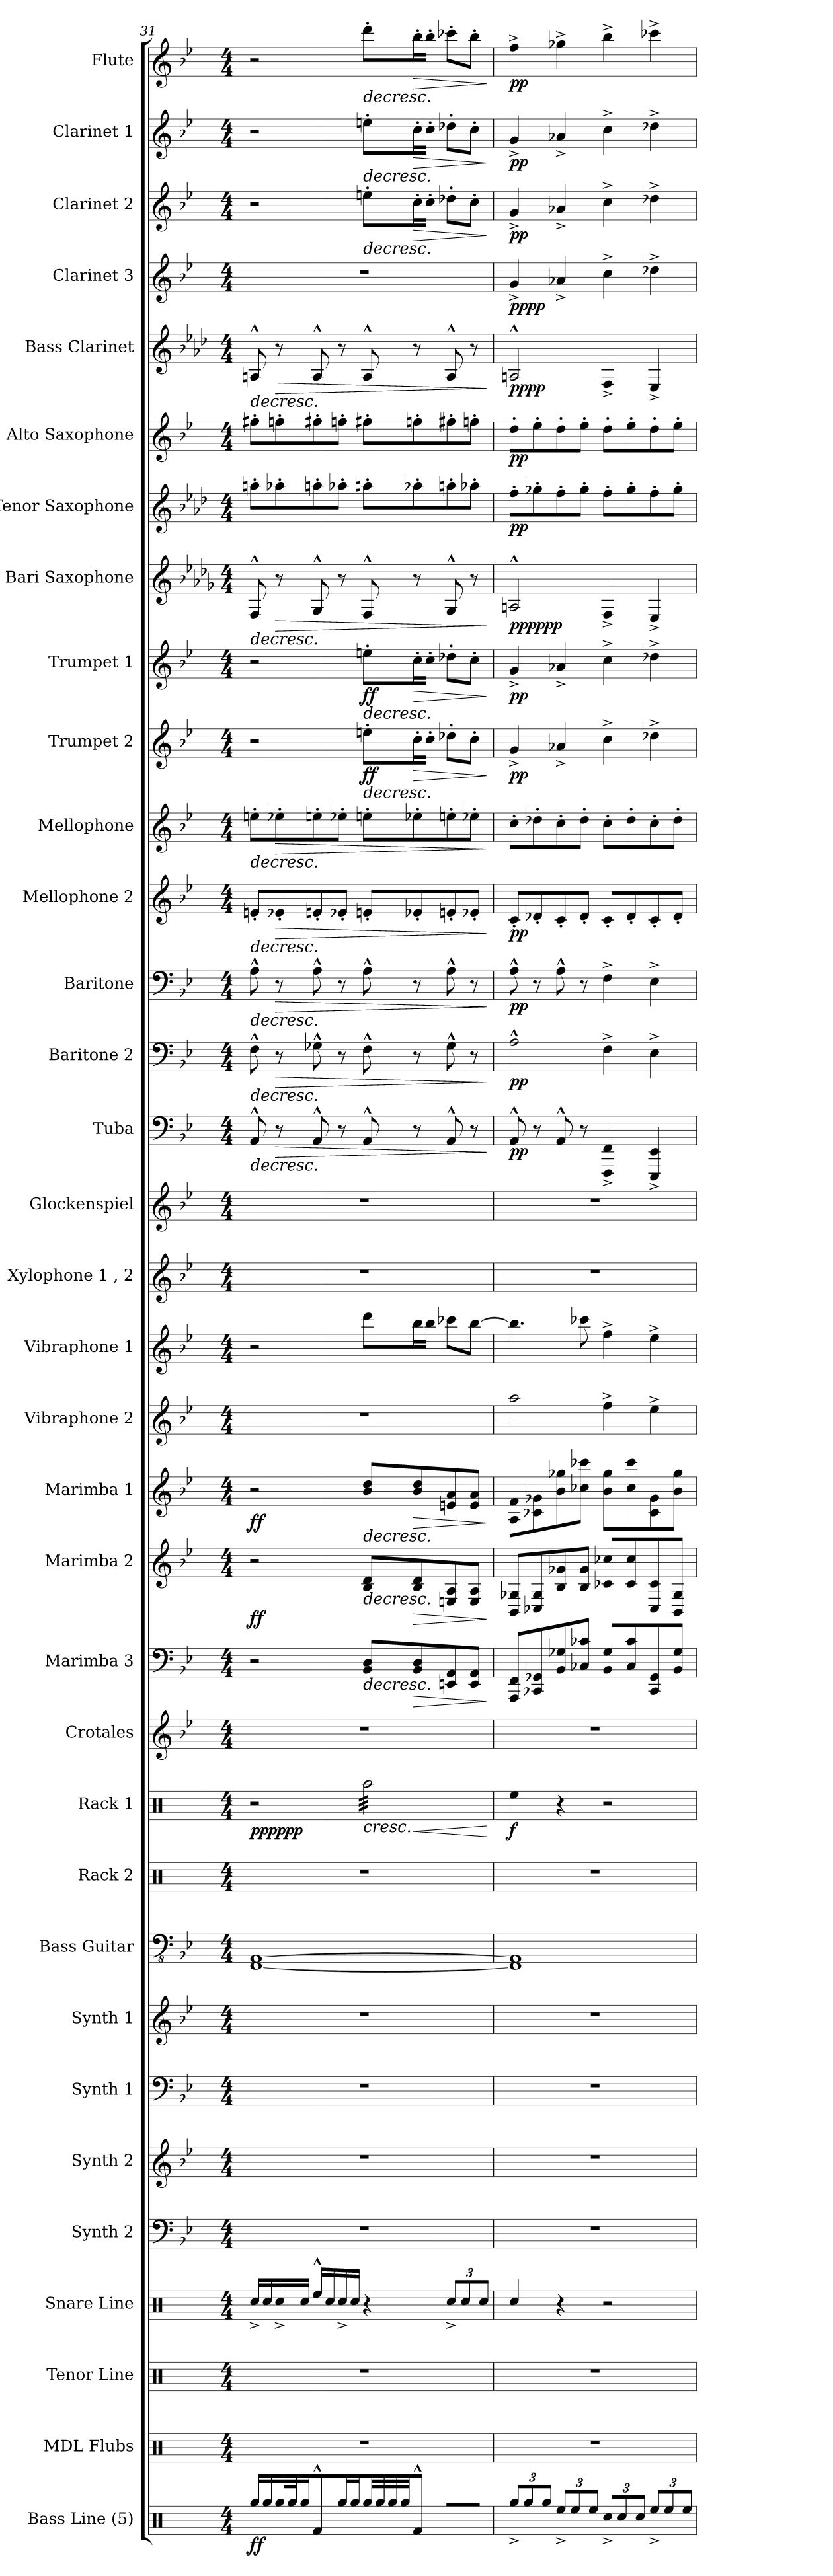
**kern	**dynam	**kern	**kern	**kern	**kern	**kern	**kern	**kern	**kern	**kern	**kern	**dynam	**kern	**kern	**dynam	**kern	**dynam	**kern	**dynam	**kern	**kern	**kern	**kern	**kern	**dynam	**kern	**dynam	**kern	**dynam	**kern	**dynam	**kern	**dynam	**kern	**dynam	**kern	**dynam	**kern	**dynam	**kern	**dynam	**kern	**dynam	**kern	**dynam	**kern	**dynam	**kern	**dynam	**kern	**dynam	**kern	**dynam
*part34	*part34	*part33	*part32	*part31	*part30	*part29	*part28	*part27	*part26	*part25	*part24	*part24	*part23	*part22	*part22	*part21	*part21	*part20	*part20	*part19	*part18	*part17	*part16	*part15	*part15	*part14	*part14	*part13	*part13	*part12	*part12	*part11	*part11	*part10	*part10	*part9	*part9	*part8	*part8	*part7	*part7	*part6	*part6	*part5	*part5	*part4	*part4	*part3	*part3	*part2	*part2	*part1	*part1
*staff34	*staff34	*staff33	*staff32	*staff31	*staff30	*staff29	*staff28	*staff27	*staff26	*staff25	*staff24	*staff24	*staff23	*staff22	*staff22	*staff21	*staff21	*staff20	*staff20	*staff19	*staff18	*staff17	*staff16	*staff15	*staff15	*staff14	*staff14	*staff13	*staff13	*staff12	*staff12	*staff11	*staff11	*staff10	*staff10	*staff9	*staff9	*staff8	*staff8	*staff7	*staff7	*staff6	*staff6	*staff5	*staff5	*staff4	*staff4	*staff3	*staff3	*staff2	*staff2	*staff1	*staff1
*I"Bass Line (5)	*	*I"MDL Flubs	*I"Tenor Line	*I"Snare Line	*I"Synth 2	*I"Synth 2	*I"Synth 1	*I"Synth 1	*I"Bass Guitar	*I"Rack 2	*I"Rack 1	*	*I"Crotales	*I"Marimba 3	*	*I"Marimba 2	*	*I"Marimba 1	*	*I"Vibraphone 2	*I"Vibraphone 1	*I"Xylophone 1 , 2	*I"Glockenspiel	*I"Tuba	*	*I"Baritone 2	*	*I"Baritone	*	*I"Mellophone 2	*	*I"Mellophone	*	*I"Trumpet 2	*	*I"Trumpet 1	*	*I"Bari Saxophone	*	*I"Tenor Saxophone	*	*I"Alto Saxophone	*	*I"Bass Clarinet	*	*I"Clarinet 3	*	*I"Clarinet 2	*	*I"Clarinet 1	*	*I"Flute	*
*I'B. L.	*	*I'FB.	*I'TN. L.	*I'SN. L.	*	*	*I'Synth.	*I'Synth.	*I'B. Guit.	*	*	*	*I'Cro.	*I'Mrm.	*	*I'Mrm. 2	*	*I'Mrm. 1	*	*I'Vibe 2	*I'Vibe 1	*I'Xyl.	*I'Glk.	*I'Tba.	*	*	*	*I'Bar.	*	*I'Mph.	*	*I'Mph.	*	*I'Tpt. 2,3	*	*I'Tpt. 1	*	*I'Bar. Sax.	*	*I'T. Sax.	*	*I'A. Sax.	*	*I'B. Cl.	*	*	*	*I'Cl. 2,3	*	*I'Cl. 1	*	*I'Fl.	*
*clefX	*	*clefX	*clefX	*clefX	*clefF4	*clefG2	*clefF4	*clefG2	*clefFv4	*clefX	*clefX	*	*clefG2	*clefF4	*	*clefG2	*	*clefG2	*	*clefG2	*clefG2	*clefG2	*clefG2	*clefF4	*	*clefF4	*	*clefF4	*	*clefG2	*	*clefG2	*	*clefG2	*	*clefG2	*	*clefG2	*	*clefG2	*	*clefG2	*	*clefG2	*	*clefG2	*	*clefG2	*	*clefG2	*	*clefG2	*
*	*	*	*	*	*	*	*	*	*	*	*	*	*ITrd-14c-24	*	*	*	*	*	*	*	*	*ITrd-7c-12	*ITrd-14c-24	*	*	*	*	*	*	*ITrd4c7	*	*ITrd4c7	*	*ITrd1c2	*	*ITrd1c2	*	*ITrd12c21	*	*ITrd8c14	*	*ITrd5c9	*	*ITrd8c14	*	*ITrd1c2	*	*ITrd1c2	*	*ITrd1c2	*	*	*
*k[]	*	*k[]	*k[]	*k[]	*k[b-e-]	*k[b-e-]	*k[b-e-]	*k[b-e-]	*k[b-e-]	*k[]	*k[]	*	*k[b-e-]	*k[b-e-]	*	*k[b-e-]	*	*k[b-e-]	*	*k[b-e-]	*k[b-e-]	*k[b-e-]	*k[b-e-]	*k[b-e-]	*	*k[b-e-]	*	*k[b-e-]	*	*k[b-e-a-]	*	*k[b-e-a-]	*	*k[b-e-a-d-]	*	*k[b-e-a-d-]	*	*k[b-e-a-d-g-]	*	*k[b-e-a-d-]	*	*k[b-e-a-d-g-]	*	*k[b-e-a-d-]	*	*k[b-e-a-d-]	*	*k[b-e-a-d-]	*	*k[b-e-a-d-]	*	*k[b-e-]	*
*M4/4	*	*M4/4	*M4/4	*M4/4	*M4/4	*M4/4	*M4/4	*M4/4	*M4/4	*M4/4	*M4/4	*	*M4/4	*M4/4	*	*M4/4	*	*M4/4	*	*M4/4	*M4/4	*M4/4	*M4/4	*M4/4	*	*M4/4	*	*M4/4	*	*M4/4	*	*M4/4	*	*M4/4	*	*M4/4	*	*M4/4	*	*M4/4	*	*M4/4	*	*M4/4	*	*M4/4	*	*M4/4	*	*M4/4	*	*M4/4	*
=31	=31	=31	=31	=31	=31	=31	=31	=31	=31	=31	=31	=31	=31	=31	=31	=31	=31	=31	=31	=31	=31	=31	=31	=31	=31	=31	=31	=31	=31	=31	=31	=31	=31	=31	=31	=31	=31	=31	=31	=31	=31	=31	=31	=31	=31	=31	=31	=31	=31	=31	=31	=31	=31
!	!LO:DY:b	!	!	!	!	!	!	!	!	!	!	!	!	!	!	!	!	!	!	!	!	!	!	!	!LO:HP:b	!	!LO:HP:b	!	!LO:HP:b	!	!LO:HP:b	!	!LO:HP:b	!	!	!	!	!	!LO:HP:b	!	!	!	!	!	!LO:HP:b	!	!	!	!	!	!	!	!
!	!LO:DY:n=1:b	!	!	!	!	!	!	!	!	!	!	!LO:DY:b	!	!	!	!	!	!	!	!	!	!	!	!	!	!	!	!	!	!	!	!	!	!	!	!	!	!	!	!	!	!	!	!	!	!	!	!	!	!	!	!	!
!	!	!	!	!	!	!	!	!	!	!	!	!LO:DY:n=1:b	!	!	!	!	!LO:DY:b	!	!	!	!	!	!	!	!	!	!	!	!	!	!	!	!	!	!	!	!	!	!	!	!	!	!	!	!	!	!	!	!	!	!	!	!
!	!	!	!	!	!	!	!	!	!	!	!	!	!	!	!	!	!LO:DY:n=1:b	!	!LO:DY:b	!	!	!	!	!	!	!	!	!	!	!	!	!	!	!	!	!	!	!	!	!	!	!	!	!	!	!	!	!	!	!	!	!	!
!	!	!	!	!	!	!	!	!	!	!	!	!	!	!	!	!	!	!	!LO:DY:n=1:b	!	!	!	!	!	!	!	!	!	!	!	!	!	!	!	!	!	!	!	!	!	!	!	!	!	!	!	!	!	!	!	!	!	!
16Rgg/LL	f f	1r	1r	16Rcc^/LL	1r	1r	1r	1r	[1FFF [1AAA	1r	2r	ppp ppp	1r	2r	.	2r	f f	2r	f f	1r	2r	1r	1r	8AA^^/	>	8F^^\	>	8A^^\	>	8An'/L	>	8an'\L	>	2r	.	2r	.	8FF^^/	>	8an'\L	.	8an'\L	.	8AAn^^/	>	1r	.	2r	.	2r	.	2r	.
16Rgg/	.	.	.	16Rcc/	.	.	.	.	.	.	.	.	.	.	.	.	.	.	.	.	.	.	.	.	.	.	.	.	.	.	.	.	.	.	.	.	.	.	.	.	.	.	.	.	.	.	.	.	.	.	.	.	.
!	!	!	!	!	!	!	!	!	!	!	!	!	!	!	!	!	!	!	!	!	!	!	!	!	!LO:HP:b	!	!LO:HP:b	!	!LO:HP:b	!	!LO:HP:b	!	!LO:HP:b	!	!	!	!	!	!LO:HP:b	!	!	!	!	!	!LO:HP:b	!	!	!	!	!	!	!	!
*tremolo	*	*	*	*	*	*	*	*	*	*	*	*	*	*	*	*	*	*	*	*	*	*	*	*	*	*	*	*	*	*	*	*	*	*	*	*	*	*	*	*	*	*	*	*	*	*	*	*	*	*	*	*	*
32Rgg/	.	.	.	16Rcc^/	.	.	.	.	.	.	.	.	.	.	.	.	.	.	.	.	.	.	.	8r	>	8r	>	8r	>	8A-X'/	>	8a-X'\	>	.	.	.	.	8r	>	8a-X'\	.	8a-X'\	.	8r	>	.	.	.	.	.	.	.	.
32Rgg/	.	.	.	.	.	.	.	.	.	.	.	.	.	.	.	.	.	.	.	.	.	.	.	.	.	.	.	.	.	.	.	.	.	.	.	.	.	.	.	.	.	.	.	.	.	.	.	.	.	.	.	.	.
*Xtremolo	*	*	*	*	*	*	*	*	*	*	*	*	*	*	*	*	*	*	*	*	*	*	*	*	*	*	*	*	*	*	*	*	*	*	*	*	*	*	*	*	*	*	*	*	*	*	*	*	*	*	*	*	*
16Rgg/JJ	.	.	.	16Rcc/JJ	.	.	.	.	.	.	.	.	.	.	.	.	.	.	.	.	.	.	.	.	.	.	.	.	.	.	.	.	.	.	.	.	.	.	.	.	.	.	.	.	.	.	.	.	.	.	.	.	.
8Rf^^/L	.	.	.	16Ree^^/LL	.	.	.	.	.	.	.	.	.	.	.	.	.	.	.	.	.	.	.	8AA^^/	.	8G-X^^\	.	8A^^\	.	8An'/	.	8an'\	.	.	.	.	.	8GG-^^/	.	8an'\	.	8an'\	.	8AA^^/	.	.	.	.	.	.	.	.	.
.	.	.	.	16Rcc/	.	.	.	.	.	.	.	.	.	.	.	.	.	.	.	.	.	.	.	.	.	.	.	.	.	.	.	.	.	.	.	.	.	.	.	.	.	.	.	.	.	.	.	.	.	.	.	.	.
16Rgg/L	.	.	.	16Rcc^/	.	.	.	.	.	.	.	.	.	.	.	.	.	.	.	.	.	.	.	8r	.	8r	.	8r	.	8A-X'/J	.	8a-X'\J	.	.	.	.	.	8r	.	8a-X'\J	.	8a-X'\J	.	8r	.	.	.	.	.	.	.	.	.
16Rgg/JJ	.	.	.	16Rcc/JJ	.	.	.	.	.	.	.	.	.	.	.	.	.	.	.	.	.	.	.	.	.	.	.	.	.	.	.	.	.	.	.	.	.	.	.	.	.	.	.	.	.	.	.	.	.	.	.	.	.
!	!	!	!	!	!	!	!	!	!	!	!	!LO:HP:b	!	!	!LO:HP:b	!	!LO:HP:b	!	!LO:HP:b	!	!	!	!	!	!	!	!	!	!	!	!	!	!	!	!LO:HP:b	!	!LO:HP:b	!	!	!	!	!	!	!	!	!	!	!	!LO:HP:b	!	!LO:HP:b	!	!LO:HP:b
!	!	!	!	!	!	!	!	!	!	!	!	!	!	!	!	!	!	!	!	!	!	!	!	!	!	!	!	!	!	!	!	!	!	!	!LO:DY:n=1:b	!	!	!	!	!	!	!	!	!	!	!	!	!	!	!	!	!	!
!	!	!	!	!	!	!	!	!	!	!	!	!	!	!	!	!	!	!	!	!	!	!	!	!	!	!	!	!	!	!	!	!	!	!	!LO:DY:n=2:b	!	!LO:DY:n=1:b	!	!	!	!	!	!	!	!	!	!	!	!	!	!	!	!
!	!	!	!	!	!	!	!	!	!	!	!	!	!	!	!	!	!	!	!	!	!	!	!	!	!	!	!	!	!	!	!	!	!	!	!	!	!LO:DY:n=2:b	!	!	!	!	!	!	!	!	!	!	!	!	!	!	!	!
*tremolo	*	*	*	*	*	*	*	*	*	*	*	*	*	*	*	*	*	*	*	*	*	*	*	*	*	*	*	*	*	*	*	*	*	*	*	*	*	*	*	*	*	*	*	*	*	*	*	*	*	*	*	*	*
*	*	*	*	*	*	*	*	*	*	*	*tremolo	*	*	*	*	*	*	*	*	*	*	*	*	*	*	*	*	*	*	*	*	*	*	*	*	*	*	*	*	*	*	*	*	*	*	*	*	*	*	*	*	*	*
32Rgg/LLL	.	.	.	4r	.	.	.	.	.	.	32Raa\LLL	<	.	8BB-/ 8D/L	>	8B-/ 8d/L	>	8b-/ 8dd/L	>	.	8ddd\L	.	.	8AA^^/	.	8F^^\	.	8A^^\	.	8An'/L	.	8an'\L	.	8ddn'\L	> f f	8ddn'\L	> f f	8FF^^/	.	8an'\L	.	8an'\L	.	8AA^^/	.	.	.	8ddn'\L	>	8ddn'\L	>	8ddd'\L	>
32Rgg/	.	.	.	.	.	.	.	.	.	.	32Raa\	.	.	.	.	.	.	.	.	.	.	.	.	.	.	.	.	.	.	.	.	.	.	.	.	.	.	.	.	.	.	.	.	.	.	.	.	.	.	.	.	.	.
32Rgg/	.	.	.	.	.	.	.	.	.	.	32Raa\	.	.	.	.	.	.	.	.	.	.	.	.	.	.	.	.	.	.	.	.	.	.	.	.	.	.	.	.	.	.	.	.	.	.	.	.	.	.	.	.	.	.
32Rgg/JJJ	.	.	.	.	.	.	.	.	.	.	32Raa\	.	.	.	.	.	.	.	.	.	.	.	.	.	.	.	.	.	.	.	.	.	.	.	.	.	.	.	.	.	.	.	.	.	.	.	.	.	.	.	.	.	.
*Xtremolo	*	*	*	*	*	*	*	*	*	*	*	*	*	*	*	*	*	*	*	*	*	*	*	*	*	*	*	*	*	*	*	*	*	*	*	*	*	*	*	*	*	*	*	*	*	*	*	*	*	*	*	*	*
!	!	!	!	!	!	!	!	!	!	!	!	!LO:HP:b	!	!	!LO:HP:b	!	!LO:HP:b	!	!LO:HP:b	!	!	!	!	!	!	!	!	!	!	!	!	!	!	!	!LO:HP:b	!	!LO:HP:b	!	!	!	!	!	!	!	!	!	!	!	!LO:HP:b	!	!LO:HP:b	!	!LO:HP:b
8Rf^^/J	.	.	.	.	.	.	.	.	.	.	32Raa\	<	.	8BB-/ 8D/	>	8B-/ 8d/	>	8b-/ 8dd/	>	.	16bb-\L	.	.	8r	.	8r	.	8r	.	8A-X'/	.	8a-X'\	.	16b-'\L	>	16b-'\L	>	8r	.	8a-X'\	.	8a-X'\	.	8r	.	.	.	16b-'\L	>	16b-'\L	>	16bb-'\L	>
.	.	.	.	.	.	.	.	.	.	.	32Raa\	.	.	.	.	.	.	.	.	.	.	.	.	.	.	.	.	.	.	.	.	.	.	.	.	.	.	.	.	.	.	.	.	.	.	.	.	.	.	.	.	.	.
.	.	.	.	.	.	.	.	.	.	.	32Raa\	.	.	.	.	.	.	.	.	.	16bb-\JJ	.	.	.	.	.	.	.	.	.	.	.	.	16b-'\JJ	.	16b-'\JJ	.	.	.	.	.	.	.	.	.	.	.	16b-'\JJ	.	16b-'\JJ	.	16bb-'\JJ	.
.	.	.	.	.	.	.	.	.	.	.	32Raa\	.	.	.	.	.	.	.	.	.	.	.	.	.	.	.	.	.	.	.	.	.	.	.	.	.	.	.	.	.	.	.	.	.	.	.	.	.	.	.	.	.	.
*Xbrackettup	*	*	*	*Xbrackettup	*	*	*	*	*	*	*	*	*	*	*	*	*	*	*	*	*	*	*	*	*	*	*	*	*	*	*	*	*	*	*	*	*	*	*	*	*	*	*	*	*	*	*	*	*	*	*	*	*
12R^/L	.	.	.	12Rcc^/L	.	.	.	.	.	.	32Raa\	.	.	8EEn/ 8AA/	.	8En/ 8A/	.	8en/ 8a/	.	.	8ccc-X\L	.	.	8AA^^/	.	8G-^^\	.	8A^^\	.	8An'/	.	8an'\	.	8cc-X'\L	.	8cc-X'\L	.	8GG-^^/	.	8an'\	.	8an'\	.	8AA^^/	.	.	.	8cc-X'\L	.	8cc-X'\L	.	8ccc-X'\L	.
.	.	.	.	.	.	.	.	.	.	.	32Raa\	.	.	.	.	.	.	.	.	.	.	.	.	.	.	.	.	.	.	.	.	.	.	.	.	.	.	.	.	.	.	.	.	.	.	.	.	.	.	.	.	.	.
.	.	.	.	.	.	.	.	.	.	.	32Raa\	.	.	.	.	.	.	.	.	.	.	.	.	.	.	.	.	.	.	.	.	.	.	.	.	.	.	.	.	.	.	.	.	.	.	.	.	.	.	.	.	.	.
12R/	.	.	.	12Rcc/	.	.	.	.	.	.	.	.	.	.	.	.	.	.	.	.	.	.	.	.	.	.	.	.	.	.	.	.	.	.	.	.	.	.	.	.	.	.	.	.	.	.	.	.	.	.	.	.	.
.	.	.	.	.	.	.	.	.	.	.	32Raa\	.	.	.	.	.	.	.	.	.	.	.	.	.	.	.	.	.	.	.	.	.	.	.	.	.	.	.	.	.	.	.	.	.	.	.	.	.	.	.	.	.	.
.	.	.	.	.	.	.	.	.	.	.	32Raa\	.	.	8EE/ 8AA/J	.	8E/ 8A/J	.	8e/ 8a/J	.	.	[8bb-\J	.	.	8r	.	8r	.	8r	.	8A-X'/J	.	8a-X'\J	.	8b-'\J	.	8b-'\J	.	8r	.	8a-X'\J	.	8a-X'\J	.	8r	.	.	.	8b-'\J	.	8b-'\J	.	8bb-'\J	.
.	.	.	.	.	.	.	.	.	.	.	32Raa\	.	.	.	.	.	.	.	.	.	.	.	.	.	.	.	.	.	.	.	.	.	.	.	.	.	.	.	.	.	.	.	.	.	.	.	.	.	.	.	.	.	.
12R/J	.	.	.	12Rcc/J	.	.	.	.	.	.	.	.	.	.	.	.	.	.	.	.	.	.	.	.	.	.	.	.	.	.	.	.	.	.	.	.	.	.	.	.	.	.	.	.	.	.	.	.	.	.	.	.	.
.	.	.	.	.	.	.	.	.	.	.	32Raa\	.	.	.	.	.	.	.	.	.	.	.	.	.	.	.	.	.	.	.	.	.	.	.	.	.	.	.	.	.	.	.	.	.	.	.	.	.	.	.	.	.	.
.	.	.	.	.	.	.	.	.	.	.	32Raa\JJJ	.	.	.	.	.	.	.	.	.	.	.	.	.	.	.	.	.	.	.	.	.	.	.	.	.	.	.	.	.	.	.	.	.	.	.	.	.	.	.	.	.	.
*	*	*	*	*	*	*	*	*	*	*	*Xtremolo	*	*	*	*	*	*	*	*	*	*	*	*	*	*	*	*	*	*	*	*	*	*	*	*	*	*	*	*	*	*	*	*	*	*	*	*	*	*	*	*	*	*
.	.	.	.	.	.	.	.	.	.	.	.	[ [	.	.	] ]	.	] ]	.	] ]	.	.	.	.	.	] ]	.	] ]	.	] ]	.	] ]	.	] ]	.	] ]	.	] ]	.	] ]	.	.	.	.	.	] ]	.	.	.	] ]	.	] ]	.	] ]
=32	=32	=32	=32	=32	=32	=32	=32	=32	=32	=32	=32	=32	=32	=32	=32	=32	=32	=32	=32	=32	=32	=32	=32	=32	=32	=32	=32	=32	=32	=32	=32	=32	=32	=32	=32	=32	=32	=32	=32	=32	=32	=32	=32	=32	=32	=32	=32	=32	=32	=32	=32	=32	=32
!	!	!	!	!	!	!	!	!	!	!	!	!LO:DY:b	!	!	!	!	!	!	!	!	!	!	!	!	!LO:DY:b	!	!	!	!	!	!	!	!	!	!	!	!	!	!	!	!	!	!	!	!	!	!	!	!	!	!	!	!
!	!	!	!	!	!	!	!	!	!	!	!	!	!	!	!	!	!	!	!	!	!	!	!	!	!LO:DY:n=1:b	!	!LO:DY:b	!	!	!	!	!	!	!	!	!	!	!	!	!	!	!	!	!	!	!	!	!	!	!	!	!	!
!	!	!	!	!	!	!	!	!	!	!	!	!	!	!	!	!	!	!	!	!	!	!	!	!	!	!	!LO:DY:n=1:b	!	!LO:DY:b	!	!	!	!	!	!	!	!	!	!	!	!	!	!	!	!	!	!	!	!	!	!	!	!
!	!	!	!	!	!	!	!	!	!	!	!	!	!	!	!	!	!	!	!	!	!	!	!	!	!	!	!	!	!LO:DY:n=1:b	!	!LO:DY:b	!	!	!	!	!	!	!	!	!	!	!	!	!	!	!	!	!	!	!	!	!	!
!	!	!	!	!	!	!	!	!	!	!	!	!	!	!	!	!	!	!	!	!	!	!	!	!	!	!	!	!	!	!	!LO:DY:n=1:b	!	!	!	!LO:DY:b	!	!	!	!	!	!	!	!	!	!	!	!	!	!	!	!	!	!
!	!	!	!	!	!	!	!	!	!	!	!	!	!	!	!	!	!	!	!	!	!	!	!	!	!	!	!	!	!	!	!	!	!	!	!LO:DY:n=1:b	!	!LO:DY:b	!	!	!	!	!	!	!	!	!	!	!	!	!	!	!	!
!	!	!	!	!	!	!	!	!	!	!	!	!	!	!	!	!	!	!	!	!	!	!	!	!	!	!	!	!	!	!	!	!	!	!	!	!	!LO:DY:n=1:b	!	!LO:DY:b	!	!	!	!	!	!	!	!	!	!	!	!	!	!
!	!	!	!	!	!	!	!	!	!	!	!	!	!	!	!	!	!	!	!	!	!	!	!	!	!	!	!	!	!	!	!	!	!	!	!	!	!	!	!LO:DY:n=1:b	!	!	!	!	!	!	!	!	!	!	!	!	!	!
!	!	!	!	!	!	!	!	!	!	!	!	!	!	!	!	!	!	!	!	!	!	!	!	!	!	!	!	!	!	!	!	!	!	!	!	!	!	!	!LO:DY:n=2:b	!	!	!	!	!	!	!	!	!	!	!	!	!	!
!	!	!	!	!	!	!	!	!	!	!	!	!	!	!	!	!	!	!	!	!	!	!	!	!	!	!	!	!	!	!	!	!	!	!	!	!	!	!	!LO:DY:n=3:b	!	!	!	!	!	!	!	!	!	!	!	!	!	!
!	!	!	!	!	!	!	!	!	!	!	!	!	!	!	!	!	!	!	!	!	!	!	!	!	!	!	!	!	!	!	!	!	!	!	!	!	!	!	!LO:DY:n=4:b	!	!	!	!	!	!	!	!	!	!	!	!	!	!
!	!	!	!	!	!	!	!	!	!	!	!	!	!	!	!	!	!	!	!	!	!	!	!	!	!	!	!	!	!	!	!	!	!	!	!	!	!	!	!LO:DY:n=5:b	!	!LO:DY:b	!	!	!	!	!	!	!	!	!	!	!	!
!	!	!	!	!	!	!	!	!	!	!	!	!	!	!	!	!	!	!	!	!	!	!	!	!	!	!	!	!	!	!	!	!	!	!	!	!	!	!	!	!	!LO:DY:n=1:b	!	!LO:DY:b	!	!	!	!	!	!	!	!	!	!
!	!	!	!	!	!	!	!	!	!	!	!	!	!	!	!	!	!	!	!	!	!	!	!	!	!	!	!	!	!	!	!	!	!	!	!	!	!	!	!	!	!	!	!LO:DY:n=1:b	!	!LO:DY:b	!	!	!	!	!	!	!	!
!	!	!	!	!	!	!	!	!	!	!	!	!	!	!	!	!	!	!	!	!	!	!	!	!	!	!	!	!	!	!	!	!	!	!	!	!	!	!	!	!	!	!	!	!	!LO:DY:n=1:b	!	!	!	!	!	!	!	!
!	!	!	!	!	!	!	!	!	!	!	!	!	!	!	!	!	!	!	!	!	!	!	!	!	!	!	!	!	!	!	!	!	!	!	!	!	!	!	!	!	!	!	!	!	!LO:DY:n=2:b	!	!	!	!	!	!	!	!
!	!	!	!	!	!	!	!	!	!	!	!	!	!	!	!	!	!	!	!	!	!	!	!	!	!	!	!	!	!	!	!	!	!	!	!	!	!	!	!	!	!	!	!	!	!LO:DY:n=3:b	!	!LO:DY:b	!	!	!	!	!	!
!	!	!	!	!	!	!	!	!	!	!	!	!	!	!	!	!	!	!	!	!	!	!	!	!	!	!	!	!	!	!	!	!	!	!	!	!	!	!	!	!	!	!	!	!	!	!	!LO:DY:n=1:b	!	!	!	!	!	!
!	!	!	!	!	!	!	!	!	!	!	!	!	!	!	!	!	!	!	!	!	!	!	!	!	!	!	!	!	!	!	!	!	!	!	!	!	!	!	!	!	!	!	!	!	!	!	!LO:DY:n=2:b	!	!	!	!	!	!
!	!	!	!	!	!	!	!	!	!	!	!	!	!	!	!	!	!	!	!	!	!	!	!	!	!	!	!	!	!	!	!	!	!	!	!	!	!	!	!	!	!	!	!	!	!	!	!LO:DY:n=3:b	!	!LO:DY:b	!	!	!	!
!	!	!	!	!	!	!	!	!	!	!	!	!	!	!	!	!	!	!	!	!	!	!	!	!	!	!	!	!	!	!	!	!	!	!	!	!	!	!	!	!	!	!	!	!	!	!	!	!	!LO:DY:n=1:b	!	!LO:DY:b	!	!
!	!	!	!	!	!	!	!	!	!	!	!	!	!	!	!	!	!	!	!	!	!	!	!	!	!	!	!	!	!	!	!	!	!	!	!	!	!	!	!	!	!	!	!	!	!	!	!	!	!	!	!LO:DY:n=1:b	!	!LO:DY:b
!	!	!	!	!	!	!	!	!	!	!	!	!	!	!	!	!	!	!	!	!	!	!	!	!	!	!	!	!	!	!	!	!	!	!	!	!	!	!	!	!	!	!	!	!	!	!	!	!	!	!	!	!	!LO:DY:n=1:b
12Rgg^/L	.	1r	1r	4Rcc/	1r	1r	1r	1r	1FFF] 1AAA]	1r	4Ree\	f	1r	8AAA/ 8FF/L	.	8BB-/ 8G-X/L	.	8A\ 8f\L	.	2aa\	4.bb-\]	1r	1r	8AA^^/	p p	2A^^\	p p	8A^^\	p p	8F'/L	p p	8f'\L	.	4f^/	p p	4f^/	p p	2AAn^^/	p p p p p p	8f'\L	p p	8f'\L	p p	2AAn^^/	p p p p	4f^/	p p p p	4f^/	p p	4f^/	p p	4ff^\	p p
12Rgg/	.	.	.	.	.	.	.	.	.	.	.	.	.	.	.	.	.	.	.	.	.	.	.	.	.	.	.	.	.	.	.	.	.	.	.	.	.	.	.	.	.	.	.	.	.	.	.	.	.	.	.	.	.
.	.	.	.	.	.	.	.	.	.	.	.	.	.	8CC-X/ 8GG-X/	.	8C-X/ 8G-/	.	8c-X\ 8g-X\	.	.	.	.	.	8r	.	.	.	8r	.	8G-X'/	.	8g-X'\	.	.	.	.	.	.	.	8g-X'\	.	8g-'\	.	.	.	.	.	.	.	.	.	.	.
12Rgg/J	.	.	.	.	.	.	.	.	.	.	.	.	.	.	.	.	.	.	.	.	.	.	.	.	.	.	.	.	.	.	.	.	.	.	.	.	.	.	.	.	.	.	.	.	.	.	.	.	.	.	.	.	.
12Ree^/L	.	.	.	4r	.	.	.	.	.	.	4r	.	.	8BB-/ 8G-X/	.	8B-/ 8g-X/	.	8b-\ 8gg-X\	.	.	.	.	.	8AA^^/	.	.	.	8A^^\	.	8F'/	.	8f'\	.	4g-X^/	.	4g-X^/	.	.	.	8f'\	.	8f'\	.	.	.	4g-X^/	.	4g-X^/	.	4g-X^/	.	4gg-X^\	.
12Ree/	.	.	.	.	.	.	.	.	.	.	.	.	.	.	.	.	.	.	.	.	.	.	.	.	.	.	.	.	.	.	.	.	.	.	.	.	.	.	.	.	.	.	.	.	.	.	.	.	.	.	.	.	.
.	.	.	.	.	.	.	.	.	.	.	.	.	.	8C-X/ 8c-X/J	.	8B-/ 8g-/J	.	8cc-X\ 8ccc-X\J	.	.	8ccc-X\	.	.	8r	.	.	.	8r	.	8G-'/J	.	8g-'\J	.	.	.	.	.	.	.	8g-'\J	.	8g-'\J	.	.	.	.	.	.	.	.	.	.	.
12Ree/J	.	.	.	.	.	.	.	.	.	.	.	.	.	.	.	.	.	.	.	.	.	.	.	.	.	.	.	.	.	.	.	.	.	.	.	.	.	.	.	.	.	.	.	.	.	.	.	.	.	.	.	.	.
12Rcc^/L	.	.	.	2r	.	.	.	.	.	.	2r	.	.	8BB-/ 8G-/L	.	8c-X/ 8cc-X/L	.	8b-\ 8gg-\L	.	4ff^\	4ff^\	.	.	4FFF/^ 4FF/^	.	4F^\	.	4F^\	.	8F'/L	.	8f'\L	.	4b-^\	.	4b-^\	.	4FF^/	.	8f'\L	.	8f'\L	.	4FF^/	.	4b-^\	.	4b-^\	.	4b-^\	.	4bb-^\	.
12Rcc/	.	.	.	.	.	.	.	.	.	.	.	.	.	.	.	.	.	.	.	.	.	.	.	.	.	.	.	.	.	.	.	.	.	.	.	.	.	.	.	.	.	.	.	.	.	.	.	.	.	.	.	.	.
.	.	.	.	.	.	.	.	.	.	.	.	.	.	8C-/ 8c-/	.	8c-/ 8cc-/	.	8cc-\ 8ccc-\	.	.	.	.	.	.	.	.	.	.	.	8G-'/	.	8g-'\	.	.	.	.	.	.	.	8g-'\	.	8g-'\	.	.	.	.	.	.	.	.	.	.	.
12Rcc/J	.	.	.	.	.	.	.	.	.	.	.	.	.	.	.	.	.	.	.	.	.	.	.	.	.	.	.	.	.	.	.	.	.	.	.	.	.	.	.	.	.	.	.	.	.	.	.	.	.	.	.	.	.
12Ree^/L	.	.	.	.	.	.	.	.	.	.	.	.	.	8CC-/ 8GG-/	.	8C-/ 8c-/	.	8c-\ 8g-\	.	4ee-^\	4ee-^\	.	.	4EEE-/^ 4EE-/^	.	4E-^\	.	4E-^\	.	8F'/	.	8f'\	.	4cc-X^\	.	4cc-X^\	.	4EE-^/	.	8f'\	.	8f'\	.	4EE-^/	.	4cc-X^\	.	4cc-X^\	.	4cc-X^\	.	4ccc-X^\	.
12Ree/	.	.	.	.	.	.	.	.	.	.	.	.	.	.	.	.	.	.	.	.	.	.	.	.	.	.	.	.	.	.	.	.	.	.	.	.	.	.	.	.	.	.	.	.	.	.	.	.	.	.	.	.	.
.	.	.	.	.	.	.	.	.	.	.	.	.	.	8BB-/ 8G-/J	.	8BB-/ 8G-/J	.	8b-\ 8gg-\J	.	.	.	.	.	.	.	.	.	.	.	8G-'/J	.	8g-'\J	.	.	.	.	.	.	.	8g-'\J	.	8g-'\J	.	.	.	.	.	.	.	.	.	.	.
12Ree/J	.	.	.	.	.	.	.	.	.	.	.	.	.	.	.	.	.	.	.	.	.	.	.	.	.	.	.	.	.	.	.	.	.	.	.	.	.	.	.	.	.	.	.	.	.	.	.	.	.	.	.	.	.
=	=	=	=	=	=	=	=	=	=	=	=	=	=	=	=	=	=	=	=	=	=	=	=	=	=	=	=	=	=	=	=	=	=	=	=	=	=	=	=	=	=	=	=	=	=	=	=	=	=	=	=	=	=
*-	*-	*-	*-	*-	*-	*-	*-	*-	*-	*-	*-	*-	*-	*-	*-	*-	*-	*-	*-	*-	*-	*-	*-	*-	*-	*-	*-	*-	*-	*-	*-	*-	*-	*-	*-	*-	*-	*-	*-	*-	*-	*-	*-	*-	*-	*-	*-	*-	*-	*-	*-	*-	*-
